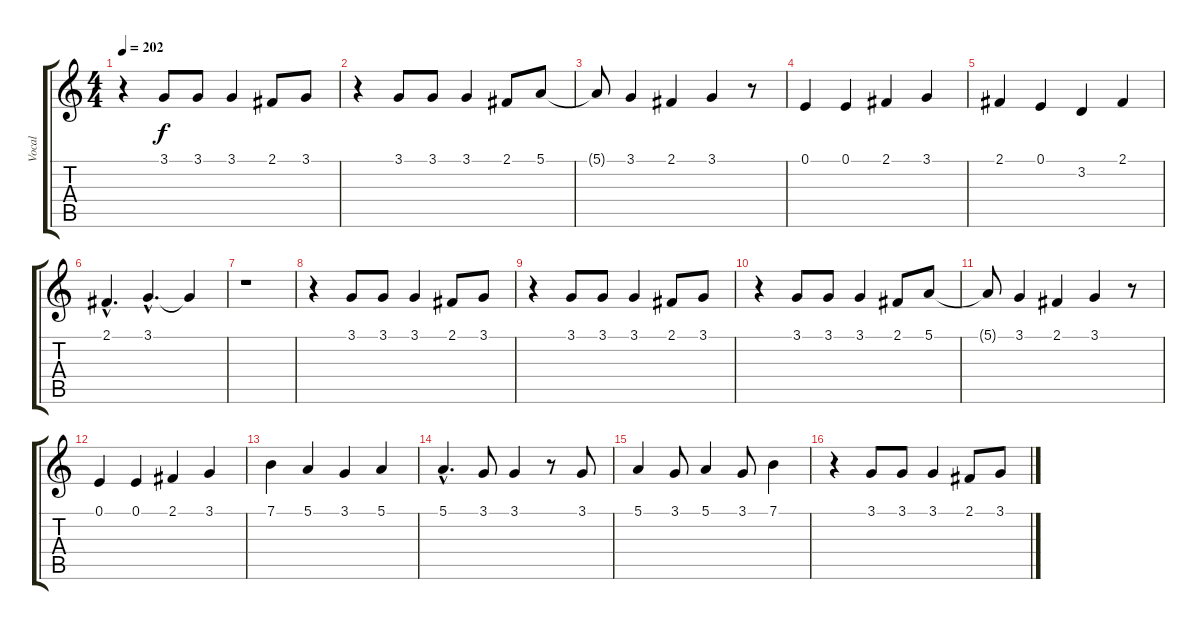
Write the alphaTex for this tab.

\track ("Vocal" "Vocal") {instrument altosax}
\staff {score tabs}
\tuning (E4 B3 G3 D3 A2 E2) {hide}
\ts (4 4)
\tempo 202
\clef g2
\ks c
r.4{dy f} 3.1.8 3.1.8 3.1.4 2.1.8 3.1.8 |
r.4 3.1.8 3.1.8 3.1.4 2.1.8 5.1.8 |
5.1{t}.8 3.1.4 2.1.4 3.1.4 r.8 |
0.1.4 0.1.4 2.1.4 3.1.4 |
2.1.4 0.1.4 3.2.4 2.1.4 |
2.1{hac}.4{d} 3.1{hac}.4{d} 3.1{t}.4 |
r.1 |
r.4 3.1.8 3.1.8 3.1.4 2.1.8 3.1.8 |
r.4 3.1.8 3.1.8 3.1.4 2.1.8 3.1.8 |
r.4 3.1.8 3.1.8 3.1.4 2.1.8 5.1.8 |
5.1{t}.8 3.1.4 2.1.4 3.1.4 r.8 |
0.1.4 0.1.4 2.1.4 3.1.4 |
7.1.4 5.1.4 3.1.4 5.1.4 |
5.1{hac}.4{d} 3.1.8 3.1.4 r.8 3.1.8 |
5.1.4 3.1.8 5.1.4 3.1.8 7.1.4 |
r.4 3.1.8 3.1.8 3.1.4 2.1.8 3.1.8
